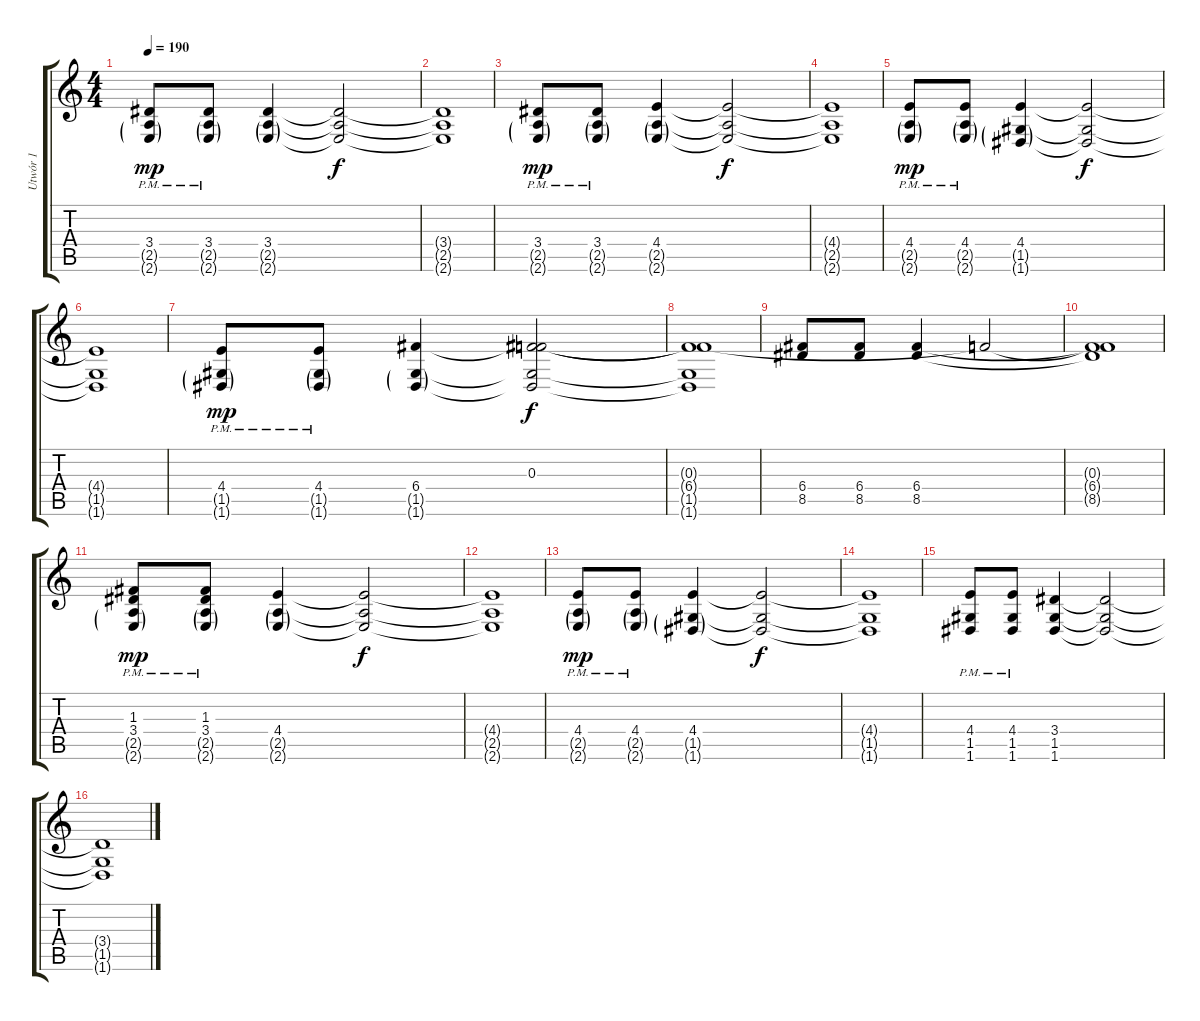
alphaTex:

\track ("Utwór 1" "Utwór 1") {instrument distortionguitar}
\staff {score tabs}
\tuning (D4 A3 F3 C3 G2 D2) {hide}
\ts (4 4)
\tempo 190
\clef g2
\ks c
(3.4 2.5{g pm} 2.6{g pm}).8{dy mp} (3.4 2.5{g pm} 2.6{g pm}).8 (3.4 2.5{g} 2.6{g}).4 (3.4{t} 2.5{t} 2.6{t}).2{dy f} |
(3.4{t} 2.5{t} 2.6{t}).1 |
(3.4 2.5{g pm} 2.6{g pm}).8{dy mp} (3.4 2.5{g pm} 2.6{g pm}).8 (4.4 2.5{g} 2.6{g}).4 (4.4{t} 2.5{t} 2.6{t}).2{dy f} |
(4.4{t} 2.5{t} 2.6{t}).1 |
(4.4 2.5{g pm} 2.6{g pm}).8{dy mp} (4.4 2.5{g pm} 2.6{g pm}).8 (4.4 1.5{g} 1.6{g}).4 (4.4{t} 1.5{t} 1.6{t}).2{dy f} |
(4.4{t} 1.5{t} 1.6{t}).1 |
(4.4 1.5{g pm} 1.6{g pm}).8{dy mp} (4.4 1.5{g pm} 1.6{g pm}).8 (6.4 1.5{g} 1.6{g}).4 (0.3 6.4{t} 1.5{t} 1.6{t}).2{dy f} |
(0.3{t} 6.4{t} 1.5{t} 1.6{t}).1 |
(6.4 8.5).8 (6.4 8.5).8 (6.4 8.5).4 0.3{t}.2 |
(0.3{t} 6.4{t} 8.5{t}).1 |
(1.3 3.4 2.5{g pm} 2.6{g pm}).8{dy mp} (1.3 3.4 2.5{g pm} 2.6{g pm}).8 (4.4 2.5{g} 2.6{g}).4 (4.4{t} 2.5{t} 2.6{t}).2{dy f} |
(4.4{t} 2.5{t} 2.6{t}).1 |
(4.4 2.5{g pm} 2.6{g pm}).8{dy mp} (4.4 2.5{g pm} 2.6{g pm}).8 (4.4 1.5{g} 1.6{g}).4 (4.4{t} 1.5{t} 1.6{t}).2{dy f} |
(4.4{t} 1.5{t} 1.6{t}).1 |
(4.4 1.5{pm} 1.6{pm}).8 (4.4 1.5{pm} 1.6{pm}).8 (3.4 1.5 1.6).4 (3.4{t} 1.5{t} 1.6{t}).2 |
(3.4{t} 1.5{t} 1.6{t}).1
